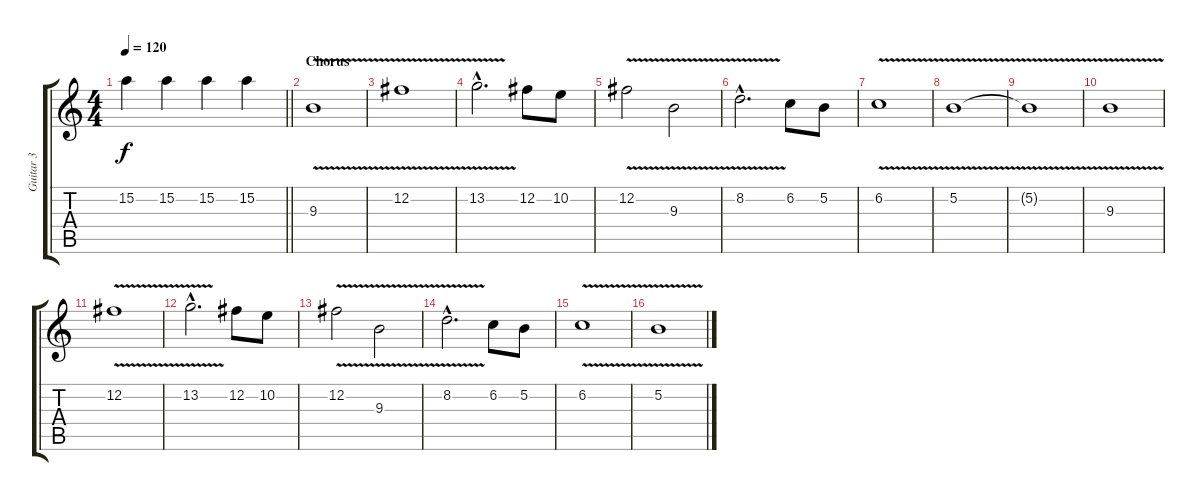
\track ("Guitar 3" "Guitar 3") {instrument distortionguitar}
\staff {score tabs}
\tuning (B3 Gb3 D3 A2 E2 B1) {hide}
\ts (4 4)
\tempo 120
\clef g2
\barLineRight lightlight
\ks c
15.2.4{dy f} 15.2.4 15.2.4 15.2.4 |
\section ("" "Chorus")
9.3{v}.1 |
12.2{v}.1 |
13.2{v hac}.2{d} 12.2.8 10.2.8 |
12.2{v}.2 9.3{v}.2 |
8.2{v hac}.2{d} 6.2.8 5.2.8 |
6.2{v}.1 |
5.2{v}.1 |
5.2{t}.1 |
9.3{v}.1 |
12.2{v}.1 |
13.2{v hac}.2{d} 12.2.8 10.2.8 |
12.2{v}.2 9.3{v}.2 |
8.2{v hac}.2{d} 6.2.8 5.2.8 |
6.2{v}.1 |
5.2{v}.1
